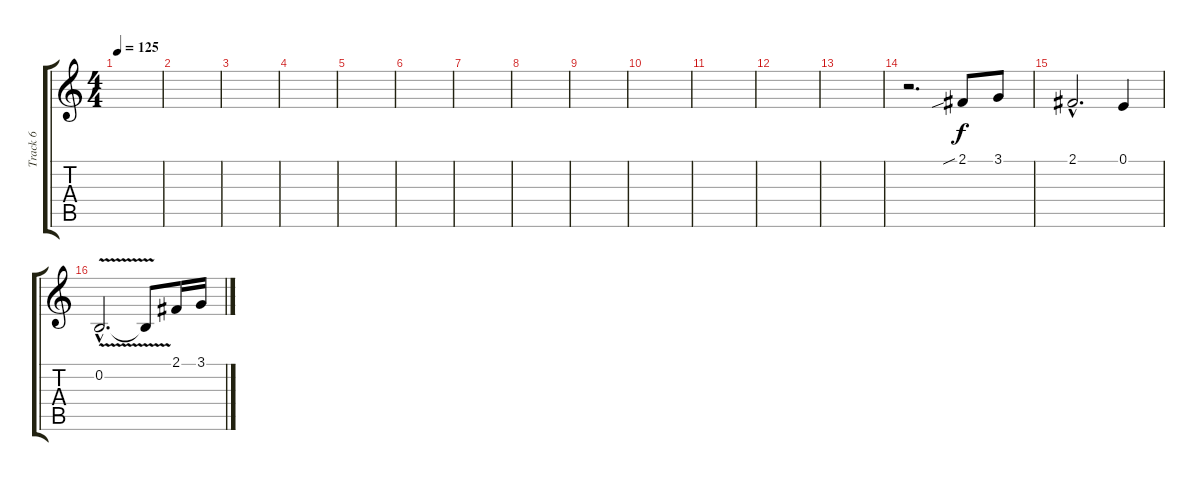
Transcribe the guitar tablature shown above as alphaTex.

\track ("Track 6" "Track 6") {instrument tuba}
\staff {score tabs}
\tuning (E4 B3 G3 D3 A2 E2) {hide}
\ts (4 4)
\tempo 125
\clef g2
\ks c
|
|
|
|
|
|
|
|
|
|
|
|
|
r.2{d} 2.1{sib}.8 3.1.8 |
2.1{hac}.2{d} 0.1.4 |
0.2{v hac}.2{d} 0.2{t}.8 2.1.16 3.1.16
